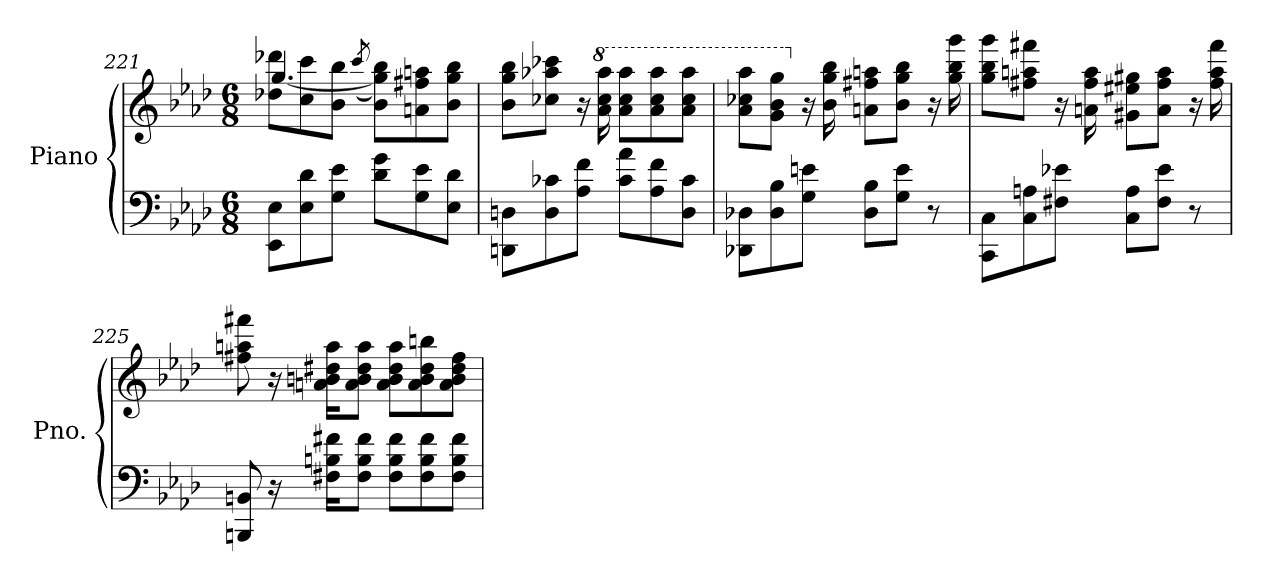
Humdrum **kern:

**kern	**kern
*part1	*part1
*staff2	*staff1
*I"Piano	*
*I'Pno.	*
!!LO:PB:g=z
*clefF4	*clefG2
*k[b-e-a-d-]	*k[b-e-a-d-]
*M6/8	*M6/8
=221	=221
*	*^
8EE-\ 8E-\L	8dd-X\ 8ddd-X\L	[4.gg/
8E-\ 8d-\	8cc\ 8ccc\	.
8G\ 8e-\J	8b-\ 8bb-\J	.
.	(8qccc/	.
8d-\ 8g\L	8b-\ 8gg\] 8bb-\L)	4.ryy
8G\ 8e-\	8an\ 8ff#X\ 8aan\	.
8E-\ 8d-\J	8b-\ 8gg\ 8bb-\J	.
*	*v	*v
=222	=222
8DDn\ 8Dn\L	8b-\ 8gg\ 8bb-\L
8D\ 8c-X\	8cc-X\ 8aa-X\ 8ccc-X\J
8A-\ 8f\J	16r
*	*8va
.	16aa-\ 16ccc-\ 16aaa-\
8c-\ 8a-\L	8aa-\ 8ccc-\ 8aaa-\L
8A-\ 8f\	8aa-\ 8ccc-\ 8aaa-\
8D\ 8c-\J	8aa-\ 8ccc-\ 8aaa-\J
=223	=223
8DD-X\ 8D-X\L	8aa-\ 8ccc-X\ 8aaa-\L
8D-\ 8B-\	8gg\ 8bb-\ 8ggg\J
*	*X8va
8G\ 8en\J	16r
.	16b-\ 16gg\ 16bb-\
8D-\ 8B-\L	8an\ 8ff#X\ 8aan\L
8G\ 8e\J	8b-\ 8gg\ 8bb-\J
8r	16r
.	16gg\ 16bb-\ 16ggg\
=224	=224
8CC\ 8C\L	8gg\ 8bb-\ 8ggg\L
8C\ 8An\	8ff#X\ 8aan\ 8fff#X\J
8F#X\ 8e-X\J	16r
.	16an\ 16ff#\ 16aa\
8C\ 8A\L	8g#X\ 8ee#X\ 8gg#X\L
8F#\ 8e-\J	8a\ 8ff#\ 8aa\J
8r	16r
.	16ff#\ 16aa\ 16fff#\
!!LO:LB:g=z
=225	=225
8BBBn/ 8BBn/	8ff#X\ 8aan\ 8fff#X\
16r	16r
16F#X\ 16Bn\ 16f#X\KL	16an\ 16bn\ 16dd#X\ 16aa\KL
8F#\ 8B\ 8f#\J	8a\ 8b\ 8dd#\ 8aa\J
8F#\ 8B\ 8f#\L	8a\ 8b\ 8dd#\ 8aa\L
8F#\ 8B\ 8f#\	8a\ 8b\ 8dd#\ 8bbn\
8F#\ 8B\ 8f#\J	8a\ 8b\ 8dd#\ 8ff#\J
=	=
*-	*-
